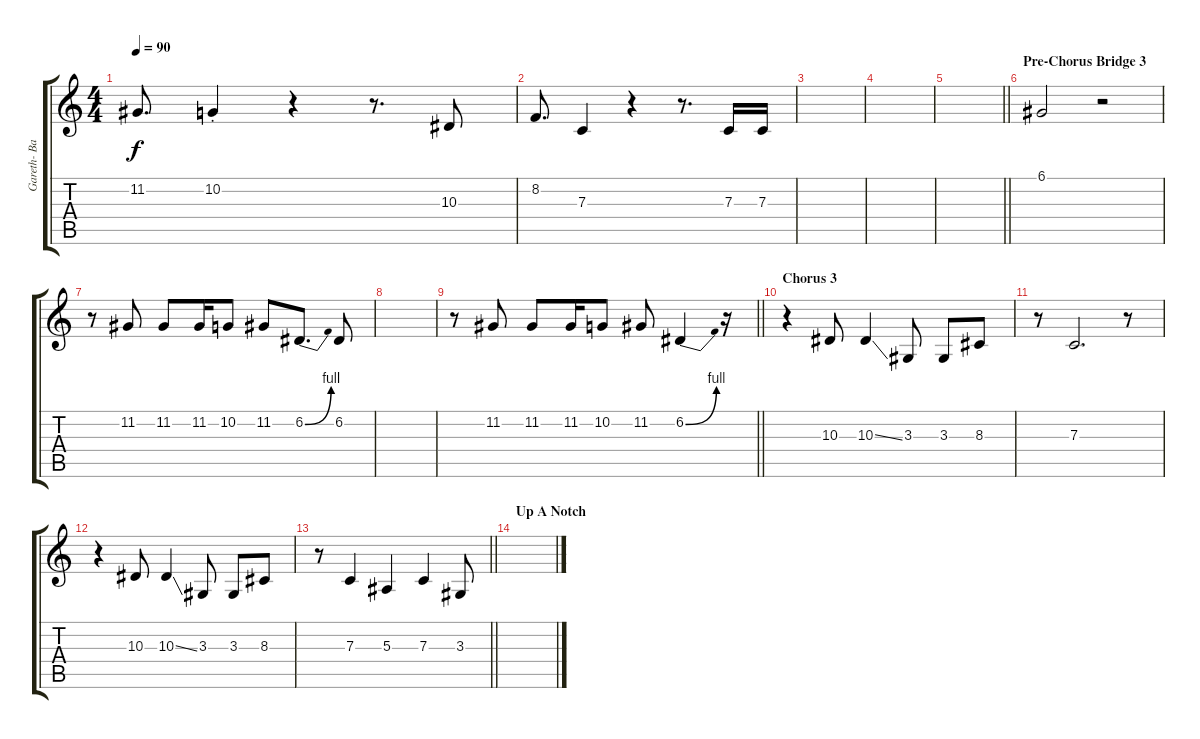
\track ("Gareth- Back Up Vocals" "Gareth- Ba") {instrument flute}
\staff {score tabs}
\tuning (D4 A3 F3 C3 G2 C2) {hide}
\ts (4 4)
\tempo 90
\clef g2
\ks c
11.2.8{d dy f} 10.2{st}.4 r.4 r.8{d} 10.3.8 |
8.2.8{d} 7.3.4 r.4 r.8{d} 7.3.16 7.3.16 |
|
|
\barLineRight lightlight
|
\section ("" "Pre-Chorus Bridge 3")
6.1.2 r.2 |
r.8 11.2.8 11.2.8 11.2.16 10.2.8 11.2.8 6.2{be (bend 0 0 60 4)}.8{d} 6.2.8 |
|
\barLineRight lightlight
r.8 11.2.8 11.2.8 11.2.16 10.2.8 11.2.8 6.2{be (bend 0 0 60 4)}.4 r.16 |
\section ("" "Chorus 3")
r.4 10.3.8 10.3{ss}.4 3.3.8 3.3.8 8.3.8 |
r.8 7.3.2{d} r.8 |
r.4 10.3.8 10.3{ss}.4 3.3.8 3.3.8 8.3.8 |
\barLineRight lightlight
r.8 7.3.4 5.3.4 7.3.4 3.3.8 |
\section ("" "Up A Notch")
